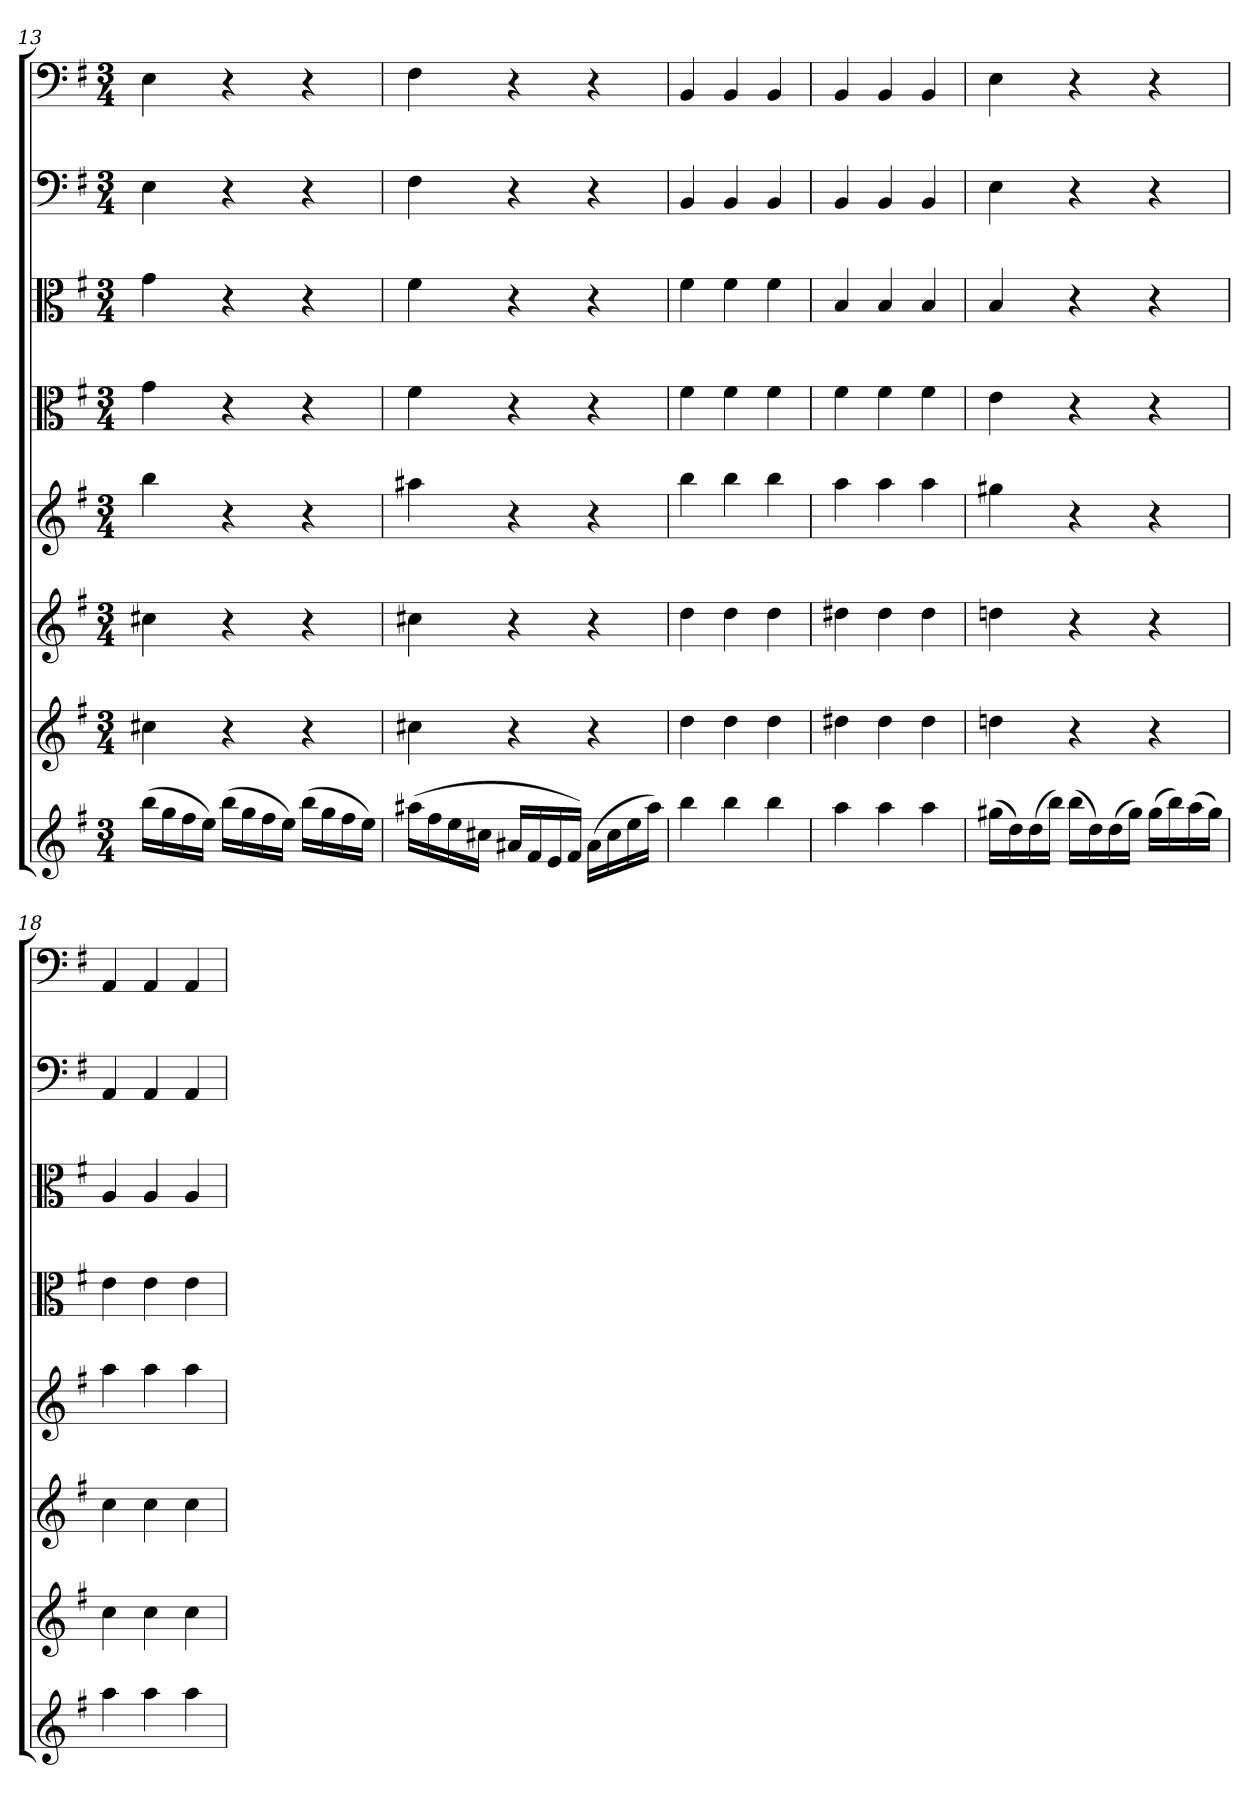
**kern	**kern	**kern	**kern	**kern	**kern	**kern	**kern
*part8	*part7	*part6	*part5	*part4	*part3	*part2	*part1
*staff8	*staff7	*staff6	*staff5	*staff4	*staff3	*staff2	*staff1
*clefG2	*clefG2	*clefG2	*clefG2	*clefC3	*clefC3	*clefF4	*clefF4
*k[f#]	*k[f#]	*k[f#]	*k[f#]	*k[f#]	*k[f#]	*k[f#]	*k[f#]
*e:	*e:	*e:	*e:	*e:	*e:	*e:	*e:
*M3/4	*M3/4	*M3/4	*M3/4	*M3/4	*M3/4	*M3/4	*M3/4
=13	=13	=13	=13	=13	=13	=13	=13
(16bb\LL	4cc#X\	4cc#X\	4bb\	4g\	4g\	4E\	4E\
16gg\	.	.	.	.	.	.	.
16ff#\	.	.	.	.	.	.	.
16ee\JJ)	.	.	.	.	.	.	.
(16bb\LL	4r	4r	4r	4r	4r	4r	4r
16gg\	.	.	.	.	.	.	.
16ff#\	.	.	.	.	.	.	.
16ee\JJ)	.	.	.	.	.	.	.
(16bb\LL	4r	4r	4r	4r	4r	4r	4r
16gg\	.	.	.	.	.	.	.
16ff#\	.	.	.	.	.	.	.
16ee\JJ)	.	.	.	.	.	.	.
=14	=14	=14	=14	=14	=14	=14	=14
(16aa#X\LL	4cc#X\	4cc#X\	4aa#X\	4f#\	4f#\	4F#\	4F#\
16ff#\	.	.	.	.	.	.	.
16ee\	.	.	.	.	.	.	.
16cc#X\JJ	.	.	.	.	.	.	.
16a#X/LL	4r	4r	4r	4r	4r	4r	4r
16f#/	.	.	.	.	.	.	.
16e/	.	.	.	.	.	.	.
16f#/JJ)	.	.	.	.	.	.	.
(16a#\LL	4r	4r	4r	4r	4r	4r	4r
16cc#\	.	.	.	.	.	.	.
16ee\	.	.	.	.	.	.	.
16aa#\JJ)	.	.	.	.	.	.	.
=15	=15	=15	=15	=15	=15	=15	=15
4bb\	4dd\	4dd\	4bb\	4f#\	4f#\	4BB/	4BB/
4bb\	4dd\	4dd\	4bb\	4f#\	4f#\	4BB/	4BB/
4bb\	4dd\	4dd\	4bb\	4f#\	4f#\	4BB/	4BB/
=16	=16	=16	=16	=16	=16	=16	=16
4aa\	4dd#X\	4dd#X\	4aa\	4f#\	4B/	4BB/	4BB/
4aa\	4dd#\	4dd#\	4aa\	4f#\	4B/	4BB/	4BB/
4aa\	4dd#\	4dd#\	4aa\	4f#\	4B/	4BB/	4BB/
=17	=17	=17	=17	=17	=17	=17	=17
(16gg#X\LL	4ddn\	4ddn\	4gg#X\	4e\	4B/	4E\	4E\
16dd\)	.	.	.	.	.	.	.
(16dd\	.	.	.	.	.	.	.
16bb\JJ)	.	.	.	.	.	.	.
(16bb\LL	4r	4r	4r	4r	4r	4r	4r
16dd\)	.	.	.	.	.	.	.
(16dd\	.	.	.	.	.	.	.
16gg#\JJ)	.	.	.	.	.	.	.
(16gg#\LL	4r	4r	4r	4r	4r	4r	4r
16bb\)	.	.	.	.	.	.	.
(16aa\	.	.	.	.	.	.	.
16gg#\JJ)	.	.	.	.	.	.	.
=18	=18	=18	=18	=18	=18	=18	=18
4aa\	4cc\	4cc\	4aa\	4e\	4A/	4AA/	4AA/
4aa\	4cc\	4cc\	4aa\	4e\	4A/	4AA/	4AA/
4aa\	4cc\	4cc\	4aa\	4e\	4A/	4AA/	4AA/
=	=	=	=	=	=	=	=
*-	*-	*-	*-	*-	*-	*-	*-
